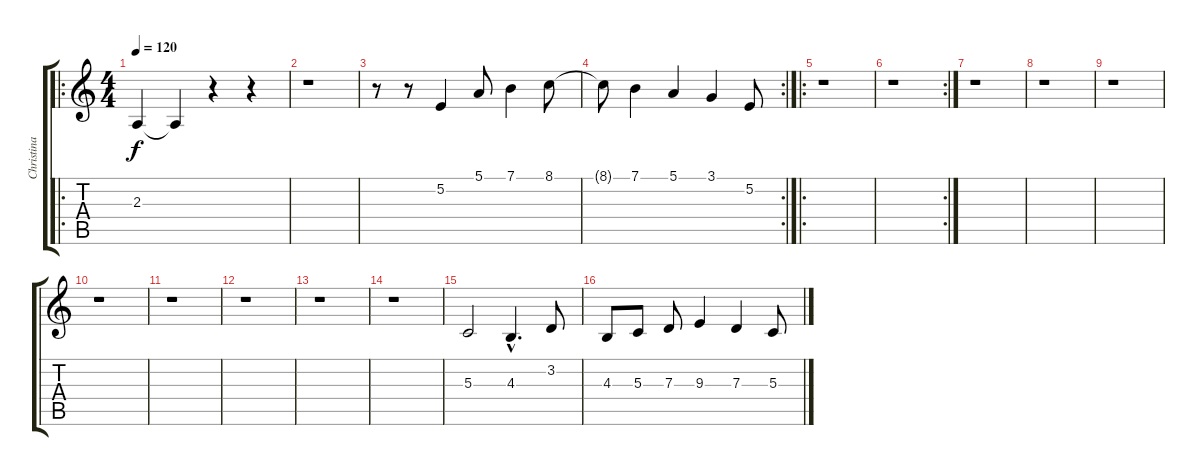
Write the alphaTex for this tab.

\track ("Christina" "Christina") {instrument trumpet}
\staff {score tabs}
\tuning (E4 B3 G3 D3 A2 E2) {hide}
\ro
\ts (4 4)
\tempo 120
\clef g2
\ks c
2.3{t}.4{dy f} 2.3{t}.4 r.4 r.4 |
r.1 |
r.8 r.8 5.2.4 5.1.8 7.1.4 8.1.8 |
\rc 2
8.1{t}.8 7.1.4 5.1.4 3.1.4 5.2.8 |
\ro
r.1 |
\rc 2
r.1 |
r.1 |
r.1 |
r.1 |
r.1 |
r.1 |
r.1 |
r.1 |
r.1 |
5.3.2 4.3{hac}.4{d} 3.2.8 |
4.3.8 5.3.8 7.3.8 9.3.4 7.3.4 5.3.8
